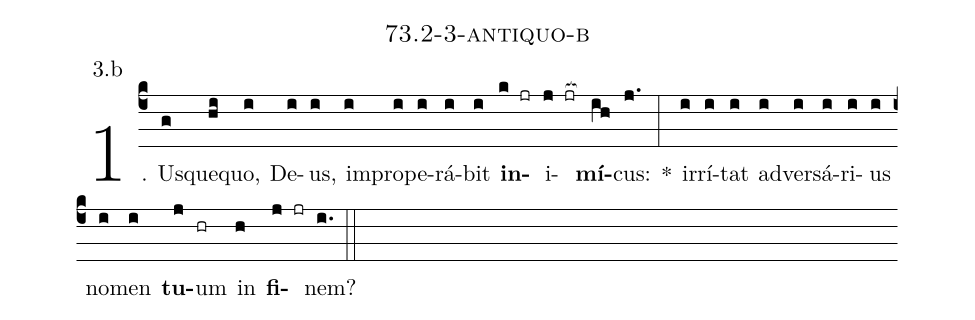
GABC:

name: 73.2-3-antiquo-b;
annotation: 3.b;
%%
(c4)1. Us(g)que(hi)quo,(i) De(i)us,(i) im(i)pro(i)pe(i)rá(i)bit(i) <b>in</b>(k jr)i(j jr[ocb:1{])<b>mí</b>(ih[ocb:0}])cus:(j.) *(:) ir(i)rí(i)tat(i) ad(i)ver(i)sá(i)ri(i)us(i) no(i)men(i) <b>tu</b>(j)um(hr) in(h) <b>fi</b>(j jr)nem?(i.) (::)


%E(i) u(i) o(j) u(h) a(j) e.(i.) (::)
